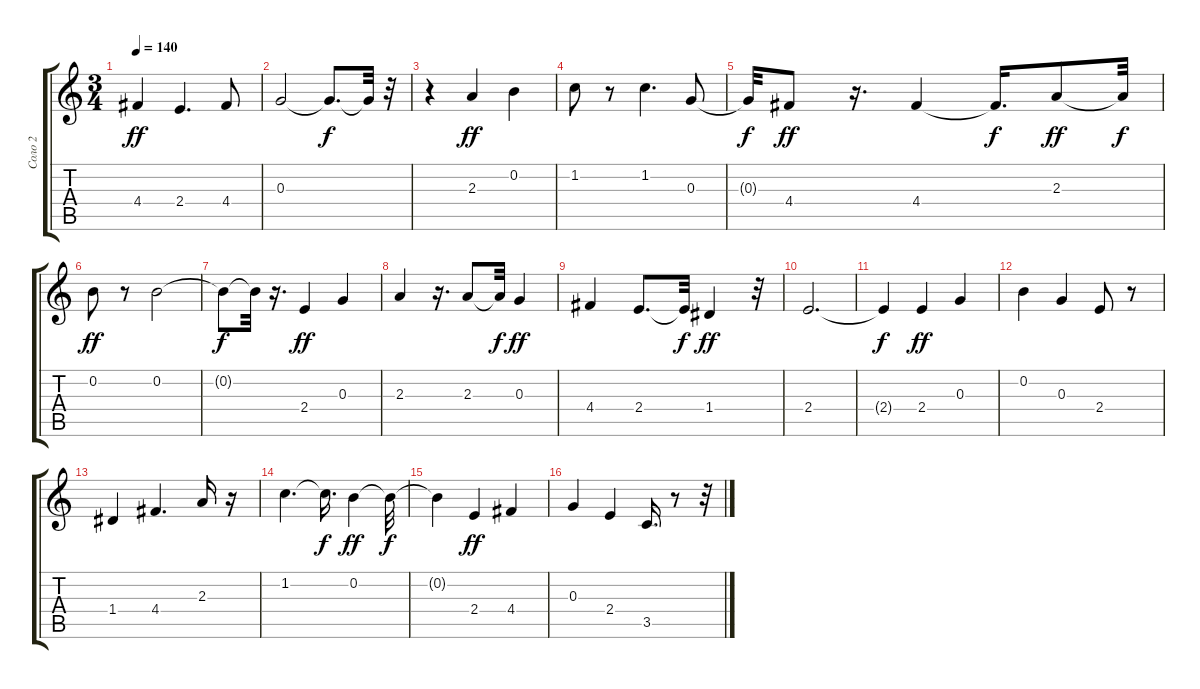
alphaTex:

\track ("Соло 2" "Соло 2") {instrument acousticguitarnylon}
\staff {score tabs}
\tuning (E4 B3 G3 D3 A2 E2) {hide}
\ts (3 4)
\tempo 140
\clef g2
\ks c
4.4.4{dy ff} 2.4.4{d} 4.4.8 |
0.3.2 0.3{t}.8{d dy f} 0.3{t}.32 r.32 |
r.4 2.3.4{dy ff} 0.2.4 |
1.2.8 r.8 1.2.4{d} 0.3.8 |
0.3{t}.32{dy f} 4.4.8{dy ff} r.16{d} 4.4.4 4.4{t}.16{d dy f} 2.3.8{dy ff} 2.3{t}.32{dy f} |
0.2.8{dy ff} r.8 0.2.2 |
0.2{t}.8{dy f} 0.2{t}.32 r.16{d} 2.4.4{dy ff} 0.3.4 |
2.3.4 r.16{d} 2.3.8 2.3{t}.32{dy f} 0.3.4{dy ff} |
4.4.4 2.4.8{d} 2.4{t}.32{dy f} 1.4.4{dy ff} r.32 |
2.4.2{d} |
2.4{t}.4{dy f} 2.4.4{dy ff} 0.3.4 |
0.2.4 0.3.4 2.4.8 r.8 |
1.4.4 4.4.4{d} 2.3.16 r.16 |
1.2.4{d} 1.2{t}.16{d dy f} 0.2.4{dy ff} 0.2{t}.32{dy f} |
0.2{t}.4 2.4.4{dy ff} 4.4.4 |
0.3.4 2.4.4 3.5.16{d} r.8 r.32
